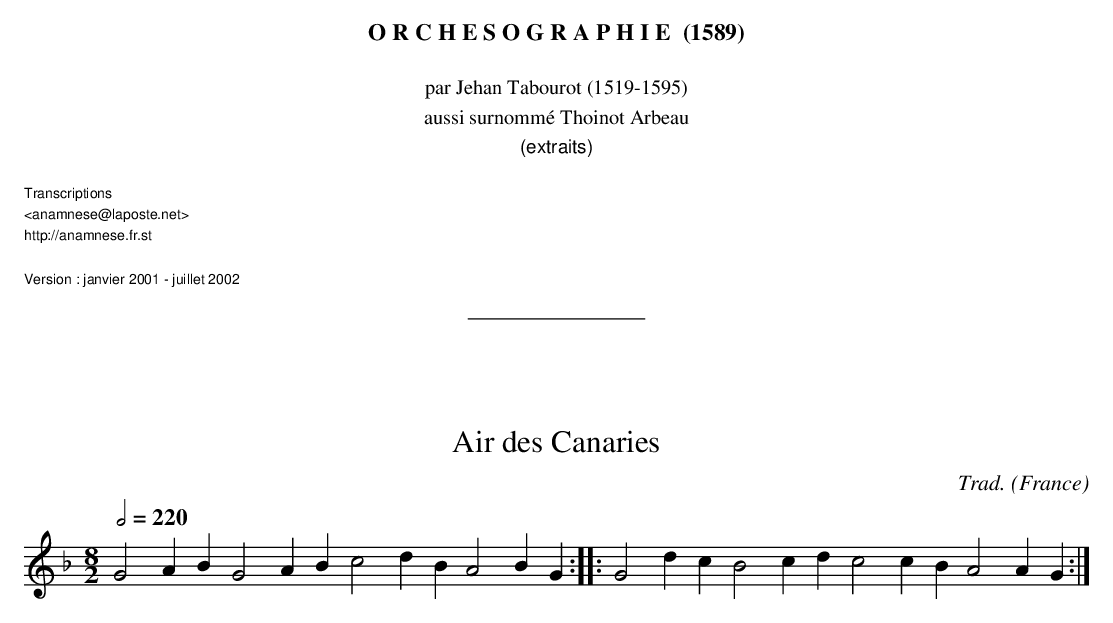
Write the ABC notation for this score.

X:1
T:Air des Canaries
C:Trad.
O:France
M:8/2
L:1/4
Q:1/2=220
K:F
G2AB G2AB c2dB A2BG :: G2dc B2cd c2cB A2AG :|
